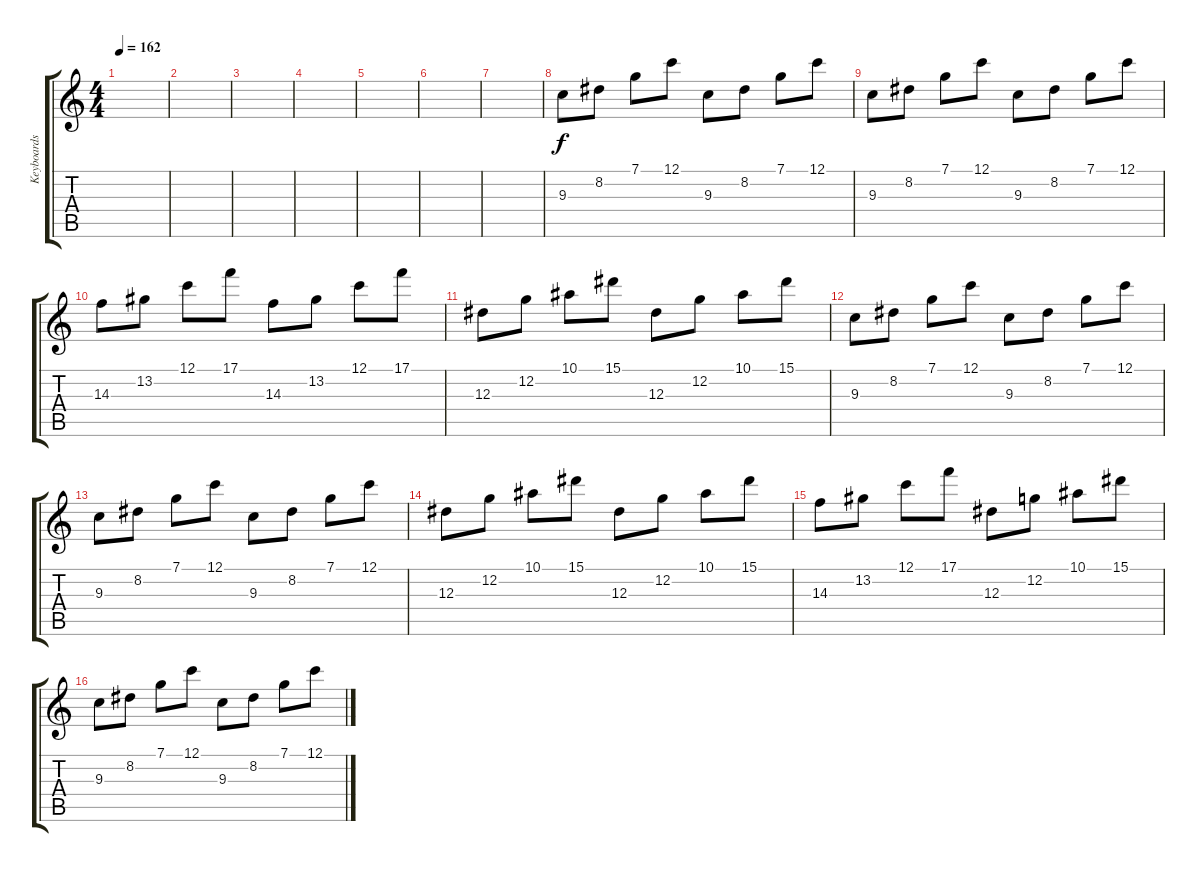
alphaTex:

\track ("Keyboards" "Keyboards") {instrument overdrivenguitar}
\staff {score tabs}
\tuning (C4 G3 Eb3 Bb2 F2 C2) {hide}
\ts (4 4)
\tempo 162
\clef g2
\ks c
|
|
|
|
|
|
|
9.3.8{instrument orchestralharp} 8.2.8 7.1.8 12.1.8 9.3.8 8.2.8 7.1.8 12.1.8 |
9.3.8 8.2.8 7.1.8 12.1.8 9.3.8 8.2.8 7.1.8 12.1.8 |
14.3.8 13.2.8 12.1.8 17.1.8 14.3.8 13.2.8 12.1.8 17.1.8 |
12.3.8 12.2.8 10.1.8 15.1.8 12.3.8 12.2.8 10.1.8 15.1.8 |
9.3.8 8.2.8 7.1.8 12.1.8 9.3.8 8.2.8 7.1.8 12.1.8 |
9.3.8 8.2.8 7.1.8 12.1.8 9.3.8 8.2.8 7.1.8 12.1.8 |
12.3.8 12.2.8 10.1.8 15.1.8 12.3.8 12.2.8 10.1.8 15.1.8 |
14.3.8 13.2.8 12.1.8 17.1.8 12.3.8 12.2.8 10.1.8 15.1.8 |
9.3.8 8.2.8 7.1.8 12.1.8 9.3.8 8.2.8 7.1.8 12.1.8
